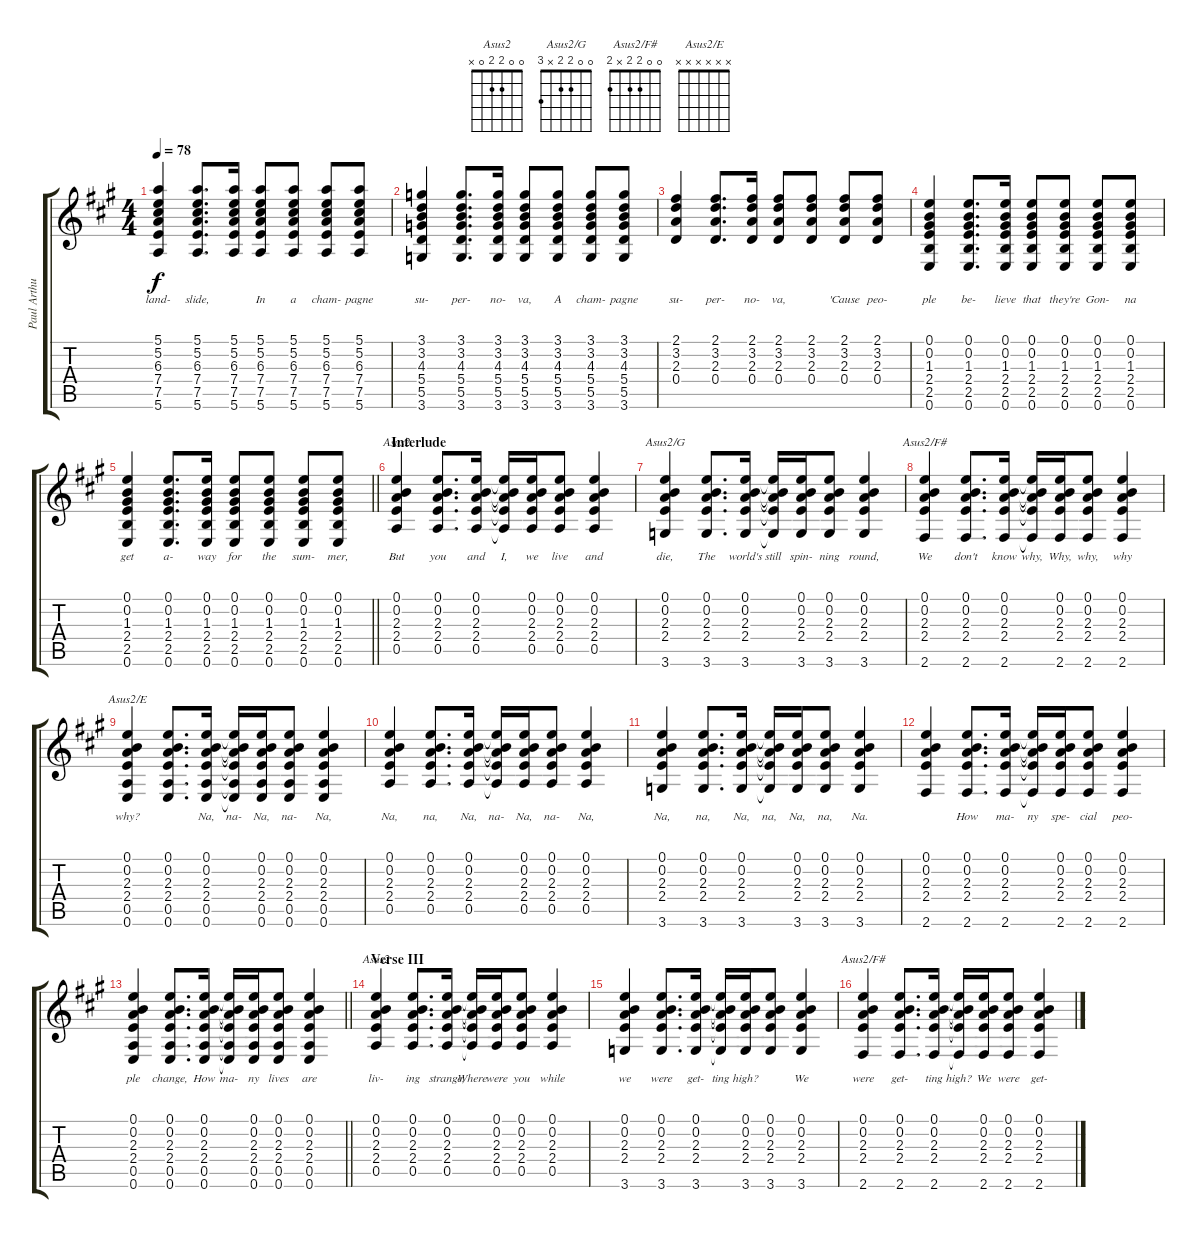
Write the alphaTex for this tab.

\track ("Paul Arthurs (Guitar 1)" "Paul Arthu") {instrument acousticguitarsteel}
\staff {score tabs}
\tuning (E4 B3 G3 D3 A2 E2) {hide}
\chord ("Asus2" x x x x x x)
\chord ("Asus2/G" 0 0 2 2 x 3)
\chord ("Asus2/F#" x x x x x x)
\chord ("Asus2/E" x x x x x x)
\chord ("Asus2" 0 0 2 2 0 x)
\chord ("Asus2/F#" 0 0 2 2 x 2)
\ts (4 4)
\tempo 78
\clef g2
\ks a
(5.1 5.2 6.3 7.4 7.5 5.6).4{lyrics (0 "land-") lyrics (1 "") lyrics (2 "") lyrics (3 "") lyrics (4 "") dy f} (5.1 5.2 6.3 7.4 7.5 5.6).8{d lyrics (0 "slide,") lyrics (1 "") lyrics (2 "") lyrics (3 "") lyrics (4 "")} (5.1 5.2 6.3 7.4 7.5 5.6).16{lyrics (0 "") lyrics (1 "") lyrics (2 "") lyrics (3 "") lyrics (4 "")} (5.1 5.2 6.3 7.4 7.5 5.6).8{lyrics (0 "In") lyrics (1 "") lyrics (2 "") lyrics (3 "") lyrics (4 "")} (5.1 5.2 6.3 7.4 7.5 5.6).8{lyrics (0 "a") lyrics (1 "") lyrics (2 "") lyrics (3 "") lyrics (4 "")} (5.1 5.2 6.3 7.4 7.5 5.6).8{lyrics (0 "cham-") lyrics (1 "") lyrics (2 "") lyrics (3 "") lyrics (4 "")} (5.1 5.2 6.3 7.4 7.5 5.6).8{lyrics (0 "pagne") lyrics (1 "") lyrics (2 "") lyrics (3 "") lyrics (4 "")} |
(3.1 3.2 4.3 5.4 5.5 3.6).4{lyrics (0 "su-") lyrics (1 "") lyrics (2 "") lyrics (3 "") lyrics (4 "")} (3.1 3.2 4.3 5.4 5.5 3.6).8{d lyrics (0 "per-") lyrics (1 "") lyrics (2 "") lyrics (3 "") lyrics (4 "")} (3.1 3.2 4.3 5.4 5.5 3.6).16{lyrics (0 "no-") lyrics (1 "") lyrics (2 "") lyrics (3 "") lyrics (4 "")} (3.1 3.2 4.3 5.4 5.5 3.6).8{lyrics (0 "va,") lyrics (1 "") lyrics (2 "") lyrics (3 "") lyrics (4 "")} (3.1 3.2 4.3 5.4 5.5 3.6).8{lyrics (0 "A") lyrics (1 "") lyrics (2 "") lyrics (3 "") lyrics (4 "")} (3.1 3.2 4.3 5.4 5.5 3.6).8{lyrics (0 "cham-") lyrics (1 "") lyrics (2 "") lyrics (3 "") lyrics (4 "")} (3.1 3.2 4.3 5.4 5.5 3.6).8{lyrics (0 "pagne") lyrics (1 "") lyrics (2 "") lyrics (3 "") lyrics (4 "")} |
(2.1 3.2 2.3 0.4).4{lyrics (0 "su-") lyrics (1 "") lyrics (2 "") lyrics (3 "") lyrics (4 "")} (2.1 3.2 2.3 0.4).8{d lyrics (0 "per-") lyrics (1 "") lyrics (2 "") lyrics (3 "") lyrics (4 "")} (2.1 3.2 2.3 0.4).16{lyrics (0 "no-") lyrics (1 "") lyrics (2 "") lyrics (3 "") lyrics (4 "")} (2.1 3.2 2.3 0.4).8{lyrics (0 "va,") lyrics (1 "") lyrics (2 "") lyrics (3 "") lyrics (4 "")} (2.1 3.2 2.3 0.4).8{lyrics (0 "") lyrics (1 "") lyrics (2 "") lyrics (3 "") lyrics (4 "")} (2.1 3.2 2.3 0.4).8{lyrics (0 "'Cause") lyrics (1 "") lyrics (2 "") lyrics (3 "") lyrics (4 "")} (2.1 3.2 2.3 0.4).8{lyrics (0 "peo-") lyrics (1 "") lyrics (2 "") lyrics (3 "") lyrics (4 "")} |
(0.1 0.2 1.3 2.4 2.5 0.6).4{lyrics (0 "ple") lyrics (1 "") lyrics (2 "") lyrics (3 "") lyrics (4 "")} (0.1 0.2 1.3 2.4 2.5 0.6).8{d lyrics (0 "be-") lyrics (1 "") lyrics (2 "") lyrics (3 "") lyrics (4 "")} (0.1 0.2 1.3 2.4 2.5 0.6).16{lyrics (0 "lieve") lyrics (1 "") lyrics (2 "") lyrics (3 "") lyrics (4 "")} (0.1 0.2 1.3 2.4 2.5 0.6).8{lyrics (0 "that") lyrics (1 "") lyrics (2 "") lyrics (3 "") lyrics (4 "")} (0.1 0.2 1.3 2.4 2.5 0.6).8{lyrics (0 "they're") lyrics (1 "") lyrics (2 "") lyrics (3 "") lyrics (4 "")} (0.1 0.2 1.3 2.4 2.5 0.6).8{lyrics (0 "Gon-") lyrics (1 "") lyrics (2 "") lyrics (3 "") lyrics (4 "")} (0.1 0.2 1.3 2.4 2.5 0.6).8{lyrics (0 "na") lyrics (1 "") lyrics (2 "") lyrics (3 "") lyrics (4 "")} |
\barLineRight lightlight
(0.1 0.2 1.3 2.4 2.5 0.6).4{lyrics (0 "get") lyrics (1 "") lyrics (2 "") lyrics (3 "") lyrics (4 "")} (0.1 0.2 1.3 2.4 2.5 0.6).8{d lyrics (0 "a-") lyrics (1 "") lyrics (2 "") lyrics (3 "") lyrics (4 "")} (0.1 0.2 1.3 2.4 2.5 0.6).16{lyrics (0 "way") lyrics (1 "") lyrics (2 "") lyrics (3 "") lyrics (4 "")} (0.1 0.2 1.3 2.4 2.5 0.6).8{lyrics (0 "for") lyrics (1 "") lyrics (2 "") lyrics (3 "") lyrics (4 "")} (0.1 0.2 1.3 2.4 2.5 0.6).8{lyrics (0 "the") lyrics (1 "") lyrics (2 "") lyrics (3 "") lyrics (4 "")} (0.1 0.2 1.3 2.4 2.5 0.6).8{lyrics (0 "sum-") lyrics (1 "") lyrics (2 "") lyrics (3 "") lyrics (4 "")} (0.1 0.2 1.3 2.4 2.5 0.6).8{lyrics (0 "mer,") lyrics (1 "") lyrics (2 "") lyrics (3 "") lyrics (4 "")} |
\section ("" "Interlude")
(0.1 0.2 2.3 2.4 0.5).4{ch "Asus2" lyrics (0 "But") lyrics (1 "") lyrics (2 "") lyrics (3 "") lyrics (4 "") instrument acousticguitarsteel} (0.1 0.2 2.3 2.4 0.5).8{d lyrics (0 "you") lyrics (1 "") lyrics (2 "") lyrics (3 "") lyrics (4 "")} (0.1 0.2 2.3 2.4 0.5).16{lyrics (0 "and") lyrics (1 "") lyrics (2 "") lyrics (3 "") lyrics (4 "")} (0.1{t} 0.2{t} 2.3{t} 2.4{t} 0.5{t}).16{lyrics (0 "I,") lyrics (1 "") lyrics (2 "") lyrics (3 "") lyrics (4 "")} (0.1 0.2 2.3 2.4 0.5).16{lyrics (0 "we") lyrics (1 "") lyrics (2 "") lyrics (3 "") lyrics (4 "")} (0.1 0.2 2.3 2.4 0.5).8{lyrics (0 "live") lyrics (1 "") lyrics (2 "") lyrics (3 "") lyrics (4 "")} (0.1 0.2 2.3 2.4 0.5).4{lyrics (0 "and") lyrics (1 "") lyrics (2 "") lyrics (3 "") lyrics (4 "")} |
(0.1 0.2 2.3 2.4 3.6).4{ch "Asus2/G" lyrics (0 "die,") lyrics (1 "") lyrics (2 "") lyrics (3 "") lyrics (4 "")} (0.1 0.2 2.3 2.4 3.6).8{d lyrics (0 "The") lyrics (1 "") lyrics (2 "") lyrics (3 "") lyrics (4 "")} (0.1 0.2 2.3 2.4 3.6).16{lyrics (0 "world's") lyrics (1 "") lyrics (2 "") lyrics (3 "") lyrics (4 "")} (0.1{t} 0.2{t} 2.3{t} 2.4{t} 3.6{t}).16{lyrics (0 "still") lyrics (1 "") lyrics (2 "") lyrics (3 "") lyrics (4 "")} (0.1 0.2 2.3 2.4 3.6).16{lyrics (0 "spin-") lyrics (1 "") lyrics (2 "") lyrics (3 "") lyrics (4 "")} (0.1 0.2 2.3 2.4 3.6).8{lyrics (0 "ning") lyrics (1 "") lyrics (2 "") lyrics (3 "") lyrics (4 "")} (0.1 0.2 2.3 2.4 3.6).4{lyrics (0 "round,") lyrics (1 "") lyrics (2 "") lyrics (3 "") lyrics (4 "")} |
(0.1 0.2 2.3 2.4 2.6).4{ch "Asus2/F#" lyrics (0 "We") lyrics (1 "") lyrics (2 "") lyrics (3 "") lyrics (4 "")} (0.1 0.2 2.3 2.4 2.6).8{d lyrics (0 "don't") lyrics (1 "") lyrics (2 "") lyrics (3 "") lyrics (4 "")} (0.1 0.2 2.3 2.4 2.6).16{lyrics (0 "know") lyrics (1 "") lyrics (2 "") lyrics (3 "") lyrics (4 "")} (0.1{t} 0.2{t} 2.3{t} 2.4{t} 2.6{t}).16{lyrics (0 "why,") lyrics (1 "") lyrics (2 "") lyrics (3 "") lyrics (4 "")} (0.1 0.2 2.3 2.4 2.6).16{lyrics (0 "Why,") lyrics (1 "") lyrics (2 "") lyrics (3 "") lyrics (4 "")} (0.1 0.2 2.3 2.4 2.6).8{lyrics (0 "why,") lyrics (1 "") lyrics (2 "") lyrics (3 "") lyrics (4 "")} (0.1 0.2 2.3 2.4 2.6).4{lyrics (0 "why") lyrics (1 "") lyrics (2 "") lyrics (3 "") lyrics (4 "")} |
(0.1 0.2 2.3 2.4 0.5 0.6).4{ch "Asus2/E" lyrics (0 "why?") lyrics (1 "") lyrics (2 "") lyrics (3 "") lyrics (4 "")} (0.1 0.2 2.3 2.4 0.5 0.6).8{d lyrics (0 "") lyrics (1 "") lyrics (2 "") lyrics (3 "") lyrics (4 "")} (0.1 0.2 2.3 2.4 0.5 0.6).16{lyrics (0 "Na,") lyrics (1 "") lyrics (2 "") lyrics (3 "") lyrics (4 "")} (0.1{t} 0.2{t} 2.3{t} 2.4{t} 0.5{t} 0.6{t}).16{lyrics (0 "na-") lyrics (1 "") lyrics (2 "") lyrics (3 "") lyrics (4 "")} (0.1 0.2 2.3 2.4 0.5 0.6).16{lyrics (0 "Na,") lyrics (1 "") lyrics (2 "") lyrics (3 "") lyrics (4 "")} (0.1 0.2 2.3 2.4 0.5 0.6).8{lyrics (0 "na-") lyrics (1 "") lyrics (2 "") lyrics (3 "") lyrics (4 "")} (0.1 0.2 2.3 2.4 0.5 0.6).4{lyrics (0 "Na,") lyrics (1 "") lyrics (2 "") lyrics (3 "") lyrics (4 "")} |
(0.1 0.2 2.3 2.4 0.5).4{lyrics (0 "Na,") lyrics (1 "") lyrics (2 "") lyrics (3 "") lyrics (4 "")} (0.1 0.2 2.3 2.4 0.5).8{d lyrics (0 "na,") lyrics (1 "") lyrics (2 "") lyrics (3 "") lyrics (4 "")} (0.1 0.2 2.3 2.4 0.5).16{lyrics (0 "Na,") lyrics (1 "") lyrics (2 "") lyrics (3 "") lyrics (4 "")} (0.1{t} 0.2{t} 2.3{t} 2.4{t} 0.5{t}).16{lyrics (0 "na-") lyrics (1 "") lyrics (2 "") lyrics (3 "") lyrics (4 "")} (0.1 0.2 2.3 2.4 0.5).16{lyrics (0 "Na,") lyrics (1 "") lyrics (2 "") lyrics (3 "") lyrics (4 "")} (0.1 0.2 2.3 2.4 0.5).8{lyrics (0 "na-") lyrics (1 "") lyrics (2 "") lyrics (3 "") lyrics (4 "")} (0.1 0.2 2.3 2.4 0.5).4{lyrics (0 "Na,") lyrics (1 "") lyrics (2 "") lyrics (3 "") lyrics (4 "")} |
(0.1 0.2 2.3 2.4 3.6).4{lyrics (0 "Na,") lyrics (1 "") lyrics (2 "") lyrics (3 "") lyrics (4 "")} (0.1 0.2 2.3 2.4 3.6).8{d lyrics (0 "na,") lyrics (1 "") lyrics (2 "") lyrics (3 "") lyrics (4 "")} (0.1 0.2 2.3 2.4 3.6).16{lyrics (0 "Na,") lyrics (1 "") lyrics (2 "") lyrics (3 "") lyrics (4 "")} (0.1{t} 0.2{t} 2.3{t} 2.4{t} 3.6{t}).16{lyrics (0 "na,") lyrics (1 "") lyrics (2 "") lyrics (3 "") lyrics (4 "")} (0.1 0.2 2.3 2.4 3.6).16{lyrics (0 "Na,") lyrics (1 "") lyrics (2 "") lyrics (3 "") lyrics (4 "")} (0.1 0.2 2.3 2.4 3.6).8{lyrics (0 "na,") lyrics (1 "") lyrics (2 "") lyrics (3 "") lyrics (4 "")} (0.1 0.2 2.3 2.4 3.6).4{lyrics (0 "Na.") lyrics (1 "") lyrics (2 "") lyrics (3 "") lyrics (4 "")} |
(0.1 0.2 2.3 2.4 2.6).4{lyrics (0 "") lyrics (1 "") lyrics (2 "") lyrics (3 "") lyrics (4 "")} (0.1 0.2 2.3 2.4 2.6).8{d lyrics (0 "How") lyrics (1 "") lyrics (2 "") lyrics (3 "") lyrics (4 "")} (0.1 0.2 2.3 2.4 2.6).16{lyrics (0 "ma-") lyrics (1 "") lyrics (2 "") lyrics (3 "") lyrics (4 "")} (0.1{t} 0.2{t} 2.3{t} 2.4{t} 2.6{t}).16{lyrics (0 "ny") lyrics (1 "") lyrics (2 "") lyrics (3 "") lyrics (4 "")} (0.1 0.2 2.3 2.4 2.6).16{lyrics (0 "spe-") lyrics (1 "") lyrics (2 "") lyrics (3 "") lyrics (4 "")} (0.1 0.2 2.3 2.4 2.6).8{lyrics (0 "cial") lyrics (1 "") lyrics (2 "") lyrics (3 "") lyrics (4 "")} (0.1 0.2 2.3 2.4 2.6).4{lyrics (0 "peo-") lyrics (1 "") lyrics (2 "") lyrics (3 "") lyrics (4 "")} |
\barLineRight lightlight
(0.1 0.2 2.3 2.4 0.5 0.6).4{lyrics (0 "ple") lyrics (1 "") lyrics (2 "") lyrics (3 "") lyrics (4 "")} (0.1 0.2 2.3 2.4 0.5 0.6).8{d lyrics (0 "change,") lyrics (1 "") lyrics (2 "") lyrics (3 "") lyrics (4 "")} (0.1 0.2 2.3 2.4 0.5 0.6).16{lyrics (0 "How") lyrics (1 "") lyrics (2 "") lyrics (3 "") lyrics (4 "")} (0.1{t} 0.2{t} 2.3{t} 2.4{t} 0.5{t} 0.6{t}).16{lyrics (0 "ma-") lyrics (1 "") lyrics (2 "") lyrics (3 "") lyrics (4 "")} (0.1 0.2 2.3 2.4 0.5 0.6).16{lyrics (0 "ny") lyrics (1 "") lyrics (2 "") lyrics (3 "") lyrics (4 "")} (0.1 0.2 2.3 2.4 0.5 0.6).8{lyrics (0 "lives") lyrics (1 "") lyrics (2 "") lyrics (3 "") lyrics (4 "")} (0.1 0.2 2.3 2.4 0.5 0.6).4{lyrics (0 "are") lyrics (1 "") lyrics (2 "") lyrics (3 "") lyrics (4 "")} |
\section ("" "Verse III")
(0.1 0.2 2.3 2.4 0.5).4{ch "Asus2" lyrics (0 "liv-") lyrics (1 "") lyrics (2 "") lyrics (3 "") lyrics (4 "")} (0.1 0.2 2.3 2.4 0.5).8{d lyrics (0 "ing") lyrics (1 "") lyrics (2 "") lyrics (3 "") lyrics (4 "")} (0.1 0.2 2.3 2.4 0.5).16{lyrics (0 "strange,") lyrics (1 "") lyrics (2 "") lyrics (3 "") lyrics (4 "")} (0.1{t} 0.2{t} 2.3{t} 2.4{t} 0.5{t}).16{lyrics (0 "Where") lyrics (1 "") lyrics (2 "") lyrics (3 "") lyrics (4 "")} (0.1 0.2 2.3 2.4 0.5).16{lyrics (0 "were") lyrics (1 "") lyrics (2 "") lyrics (3 "") lyrics (4 "")} (0.1 0.2 2.3 2.4 0.5).8{lyrics (0 "you") lyrics (1 "") lyrics (2 "") lyrics (3 "") lyrics (4 "")} (0.1 0.2 2.3 2.4 0.5).4{lyrics (0 "while") lyrics (1 "") lyrics (2 "") lyrics (3 "") lyrics (4 "")} |
(0.1 0.2 2.3 2.4 3.6).4{lyrics (0 "we") lyrics (1 "") lyrics (2 "") lyrics (3 "") lyrics (4 "")} (0.1 0.2 2.3 2.4 3.6).8{d lyrics (0 "were") lyrics (1 "") lyrics (2 "") lyrics (3 "") lyrics (4 "")} (0.1 0.2 2.3 2.4 3.6).16{lyrics (0 "get-") lyrics (1 "") lyrics (2 "") lyrics (3 "") lyrics (4 "")} (0.1{t} 0.2{t} 2.3{t} 2.4{t} 3.6{t}).16{lyrics (0 "ting") lyrics (1 "") lyrics (2 "") lyrics (3 "") lyrics (4 "")} (0.1 0.2 2.3 2.4 3.6).16{lyrics (0 "high?") lyrics (1 "") lyrics (2 "") lyrics (3 "") lyrics (4 "")} (0.1 0.2 2.3 2.4 3.6).8{lyrics (0 "") lyrics (1 "") lyrics (2 "") lyrics (3 "") lyrics (4 "")} (0.1 0.2 2.3 2.4 3.6).4{lyrics (0 "We") lyrics (1 "") lyrics (2 "") lyrics (3 "") lyrics (4 "")} |
(0.1 0.2 2.3 2.4 2.6).4{ch "Asus2/F#" lyrics (0 "were") lyrics (1 "") lyrics (2 "") lyrics (3 "") lyrics (4 "")} (0.1 0.2 2.3 2.4 2.6).8{d lyrics (0 "get-") lyrics (1 "") lyrics (2 "") lyrics (3 "") lyrics (4 "")} (0.1 0.2 2.3 2.4 2.6).16{lyrics (0 "ting") lyrics (1 "") lyrics (2 "") lyrics (3 "") lyrics (4 "")} (0.1{t} 0.2{t} 2.3{t} 2.4{t} 2.6{t}).16{lyrics (0 "high?") lyrics (1 "") lyrics (2 "") lyrics (3 "") lyrics (4 "")} (0.1 0.2 2.3 2.4 2.6).16{lyrics (0 "We") lyrics (1 "") lyrics (2 "") lyrics (3 "") lyrics (4 "")} (0.1 0.2 2.3 2.4 2.6).8{lyrics (0 "were") lyrics (1 "") lyrics (2 "") lyrics (3 "") lyrics (4 "")} (0.1 0.2 2.3 2.4 2.6).4{lyrics (0 "get-") lyrics (1 "") lyrics (2 "") lyrics (3 "") lyrics (4 "")}
